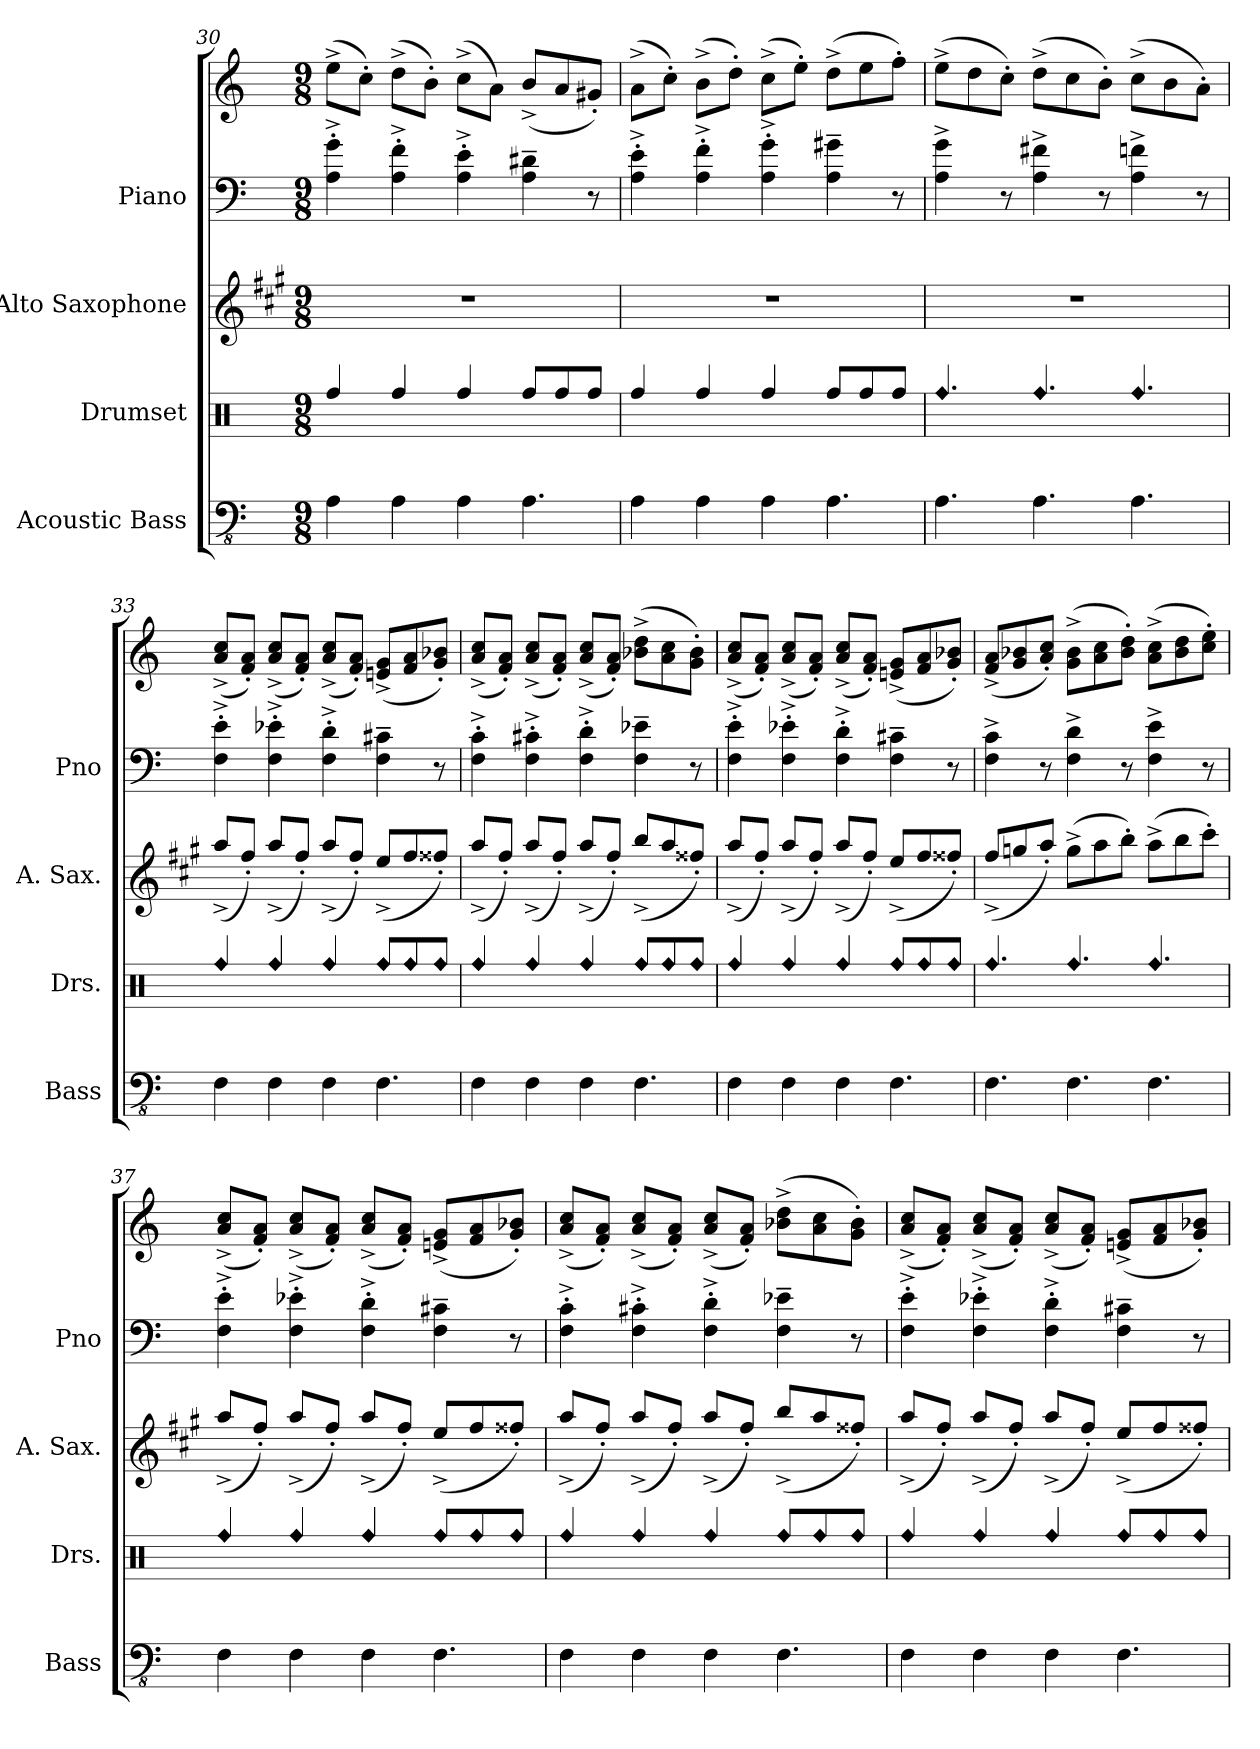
**kern	**kern	**kern	**kern	**kern
*part4	*part3	*part2	*part1	*part1
*staff5	*staff4	*staff3	*staff2	*staff1
*I"Acoustic Bass	*I"Drumset	*I"Alto Saxophone	*I"Piano	*
*I'Bass	*I'Drs.	*I'A. Sax.	*I'Pno	*
*clefFv4	*clefX	*clefG2	*clefF4	*clefG2
*	*	*ITrd5c9	*	*
*k[]	*k[]	*k[]	*k[]	*k[]
*M9/8	*M9/8	*M9/8	*M9/8	*M9/8
=30	=30	=30	=30	=30
4AA\	4Rff/	8%9r	4A\^' 4g\^'	(>8ee^\L
.	.	.	.	8cc'\J)
4AA\	4Rff/	.	4A\^' 4f\^'	(>8dd^\L
.	.	.	.	8b'\J)
4AA\	4Rff/	.	4A\^' 4e\^'	(>8cc^\L
.	.	.	.	8a\J)
4.AA\	8Rff/L	.	4A\~ 4d#X\~	(8b^/L
.	8Rff/	.	.	8a/
.	8Rff/J	.	8r	8g#X'/J)
=31	=31	=31	=31	=31
4AA\	4Rff/	8%9r	4A\^' 4e\^'	(>8a^\L
.	.	.	.	8cc'\J)
4AA\	4Rff/	.	4A\^' 4f\^'	(>8b^\L
.	.	.	.	8dd'\J)
4AA\	4Rff/	.	4A\^' 4g\^'	(>8cc^\L
.	.	.	.	8ee'\J)
4.AA\	8Rff/L	.	4A\~ 4g#X\~	(>8dd^\L
.	8Rff/	.	.	8ee\
.	8Rff/J	.	8r	8ff'\J)
!!LO:PB:g=z
=32	=32	=32	=32	=32
!	!LO:N:head=diamond	!	!	!
4.AA\	4.Rff/	8%9r	4A\^ 4g\^	(>8ee^\L
.	.	.	.	8dd\
.	.	.	8r	8cc'\J)
!	!LO:N:head=diamond	!	!	!
4.AA\	4.Rff/	.	4A\^ 4f#X\^	(>8dd^\L
.	.	.	.	8cc\
.	.	.	8r	8b'\J)
!	!LO:N:head=diamond	!	!	!
4.AA\	4.Rff/	.	4A\^ 4fn\^	(>8cc^\L
.	.	.	.	8b\
.	.	.	8r	8a'\J)
=33	=33	=33	=33	=33
!	!LO:N:head=diamond	!	!	!
4FF\	4Rff/	(8cc^/L	4F\^' 4e\^'	(8a/^ 8cc/^L
.	.	8a'/J)	.	8f/' 8a/'J)
!	!LO:N:head=diamond	!	!	!
4FF\	4Rff/	(8cc^/L	4F\^' 4e-X\^'	(8a/^ 8cc/^L
.	.	8a'/J)	.	8f/' 8a/'J)
!	!LO:N:head=diamond	!	!	!
4FF\	4Rff/	(8cc^/L	4F\^' 4d\^'	(8a/^ 8cc/^L
.	.	8a'/J)	.	8f/' 8a/'J)
!	!LO:N:head=diamond	!	!	!
4.FF\	8Rff/L	(8g^/L	4F\~ 4c#X\~	(8eni/^ 8g/^L
!	!LO:N:head=diamond	!	!	!
.	8Rff/	8a/	.	8f/ 8a/
!	!LO:N:head=diamond	!	!	!
.	8Rff/J	8a#X'/J)	8r	8g/' 8b-X/'J)
=34	=34	=34	=34	=34
!	!LO:N:head=diamond	!	!	!
4FF\	4Rff/	(8cc^/L	4F\^' 4c\^'	(8a/^ 8cc/^L
.	.	8a'/J)	.	8f/' 8a/'J)
!	!LO:N:head=diamond	!	!	!
4FF\	4Rff/	(8cc^/L	4F\^' 4c#X\^'	(8a/^ 8cc/^L
.	.	8a'/J)	.	8f/' 8a/'J)
!	!LO:N:head=diamond	!	!	!
4FF\	4Rff/	(8cc^/L	4F\^' 4d\^'	(8a/^ 8cc/^L
.	.	8a'/J)	.	8f/' 8a/'J)
!	!LO:N:head=diamond	!	!	!
4.FF\	8Rff/L	(8dd^/L	4F\~ 4e-X\~	(>8b-X\^ 8dd\^L
!	!LO:N:head=diamond	!	!	!
.	8Rff/	8cc/	.	8a\ 8cc\
!	!LO:N:head=diamond	!	!	!
.	8Rff/J	8a#X'/J)	8r	8g\' 8b-\'J)
!!LO:LB:g=z
=35	=35	=35	=35	=35
!	!LO:N:head=diamond	!	!	!
4FF\	4Rff/	(8cc^/L	4F\^' 4e\^'	(8a/^ 8cc/^L
.	.	8a'/J)	.	8f/' 8a/'J)
!	!LO:N:head=diamond	!	!	!
4FF\	4Rff/	(8cc^/L	4F\^' 4e-X\^'	(8a/^ 8cc/^L
.	.	8a'/J)	.	8f/' 8a/'J)
!	!LO:N:head=diamond	!	!	!
4FF\	4Rff/	(8cc^/L	4F\^' 4d\^'	(8a/^ 8cc/^L
.	.	8a'/J)	.	8f/' 8a/'J)
!	!LO:N:head=diamond	!	!	!
4.FF\	8Rff/L	(8g^/L	4F\~ 4c#X\~	(8eni/^ 8g/^L
!	!LO:N:head=diamond	!	!	!
.	8Rff/	8a/	.	8f/ 8a/
!	!LO:N:head=diamond	!	!	!
.	8Rff/J	8a#X'/J)	8r	8g/' 8b-X/'J)
=36	=36	=36	=36	=36
!	!LO:N:head=diamond	!	!	!
4.FF\	4.Rff/	(8a^/L	4F\^ 4c\^	(8f/^ 8a/^L
.	.	8b-X/	.	8g/ 8b-X/
.	.	8cc'/J)	8r	8a/' 8cc/'J)
!	!LO:N:head=diamond	!	!	!
4.FF\	4.Rff/	(>8b-^\L	4F\^ 4d\^	(>8g\^ 8b-\^L
.	.	8cc\	.	8a\ 8cc\
.	.	8dd'\J)	8r	8b-\' 8dd\'J)
!	!LO:N:head=diamond	!	!	!
4.FF\	4.Rff/	(>8cc^\L	4F\^ 4e\^	(>8a\^ 8cc\^L
.	.	8dd\	.	8b-\ 8dd\
.	.	8ee'\J)	8r	8cc\' 8ee\'J)
=37	=37	=37	=37	=37
!	!LO:N:head=diamond	!	!	!
4FF\	4Rff/	(8cc^/L	4F\^' 4e\^'	(8a/^ 8cc/^L
.	.	8a'/J)	.	8f/' 8a/'J)
!	!LO:N:head=diamond	!	!	!
4FF\	4Rff/	(8cc^/L	4F\^' 4e-X\^'	(8a/^ 8cc/^L
.	.	8a'/J)	.	8f/' 8a/'J)
!	!LO:N:head=diamond	!	!	!
4FF\	4Rff/	(8cc^/L	4F\^' 4d\^'	(8a/^ 8cc/^L
.	.	8a'/J)	.	8f/' 8a/'J)
!	!LO:N:head=diamond	!	!	!
4.FF\	8Rff/L	(8g^/L	4F\~ 4c#X\~	(8eni/^ 8g/^L
!	!LO:N:head=diamond	!	!	!
.	8Rff/	8a/	.	8f/ 8a/
!	!LO:N:head=diamond	!	!	!
.	8Rff/J	8a#X'/J)	8r	8g/' 8b-X/'J)
!!LO:PB:g=z
=38	=38	=38	=38	=38
!	!LO:N:head=diamond	!	!	!
4FF\	4Rff/	(8cc^/L	4F\^' 4c\^'	(8a/^ 8cc/^L
.	.	8a'/J)	.	8f/' 8a/'J)
!	!LO:N:head=diamond	!	!	!
4FF\	4Rff/	(8cc^/L	4F\^' 4c#X\^'	(8a/^ 8cc/^L
.	.	8a'/J)	.	8f/' 8a/'J)
!	!LO:N:head=diamond	!	!	!
4FF\	4Rff/	(8cc^/L	4F\^' 4d\^'	(8a/^ 8cc/^L
.	.	8a'/J)	.	8f/' 8a/'J)
!	!LO:N:head=diamond	!	!	!
4.FF\	8Rff/L	(8dd^/L	4F\~ 4e-X\~	(>8b-X\^ 8dd\^L
!	!LO:N:head=diamond	!	!	!
.	8Rff/	8cc/	.	8a\ 8cc\
!	!LO:N:head=diamond	!	!	!
.	8Rff/J	8a#X'/J)	8r	8g\' 8b-\'J)
=39	=39	=39	=39	=39
!	!LO:N:head=diamond	!	!	!
4FF\	4Rff/	(8cc^/L	4F\^' 4e\^'	(8a/^ 8cc/^L
.	.	8a'/J)	.	8f/' 8a/'J)
!	!LO:N:head=diamond	!	!	!
4FF\	4Rff/	(8cc^/L	4F\^' 4e-X\^'	(8a/^ 8cc/^L
.	.	8a'/J)	.	8f/' 8a/'J)
!	!LO:N:head=diamond	!	!	!
4FF\	4Rff/	(8cc^/L	4F\^' 4d\^'	(8a/^ 8cc/^L
.	.	8a'/J)	.	8f/' 8a/'J)
!	!LO:N:head=diamond	!	!	!
4.FF\	8Rff/L	(8g^/L	4F\~ 4c#X\~	(8eni/^ 8g/^L
!	!LO:N:head=diamond	!	!	!
.	8Rff/	8a/	.	8f/ 8a/
!	!LO:N:head=diamond	!	!	!
.	8Rff/J	8a#X'/J)	8r	8g/' 8b-X/'J)
=	=	=	=	=
*-	*-	*-	*-	*-
